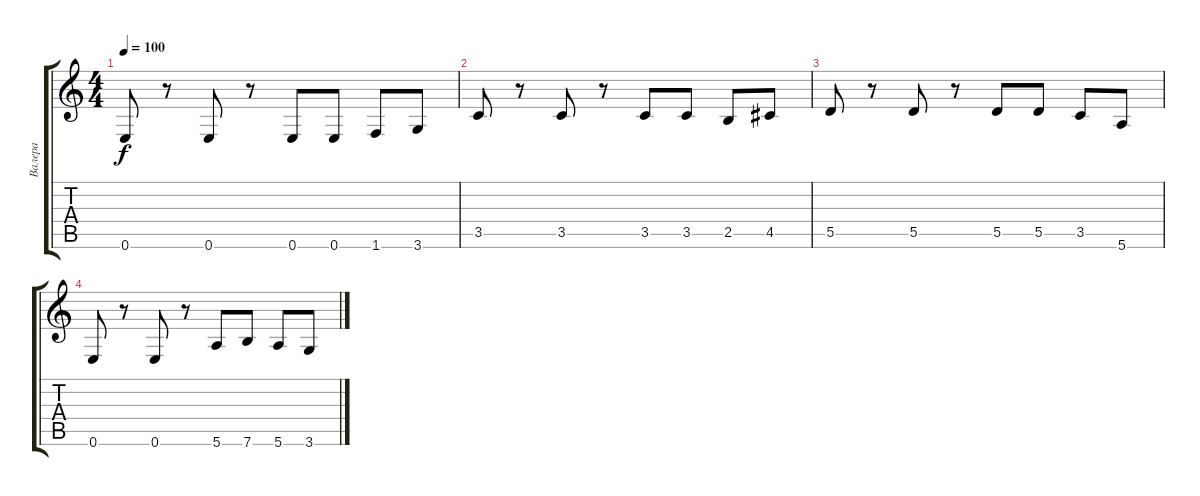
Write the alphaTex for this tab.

\track ("Валера" "Валера") {instrument electricbassfinger}
\staff {score tabs}
\tuning (E4 B3 G3 D3 A2 E2) {hide}
\ts (4 4)
\tempo 100
\clef g2
\ks c
0.6.8{dy f} r.8 0.6.8 r.8 0.6.8 0.6.8 1.6.8 3.6.8 |
3.5.8 r.8 3.5.8 r.8 3.5.8 3.5.8 2.5.8 4.5.8 |
5.5.8 r.8 5.5.8 r.8 5.5.8 5.5.8 3.5.8 5.6.8 |
0.6.8 r.8 0.6.8 r.8 5.6.8 7.6.8 5.6.8 3.6.8
